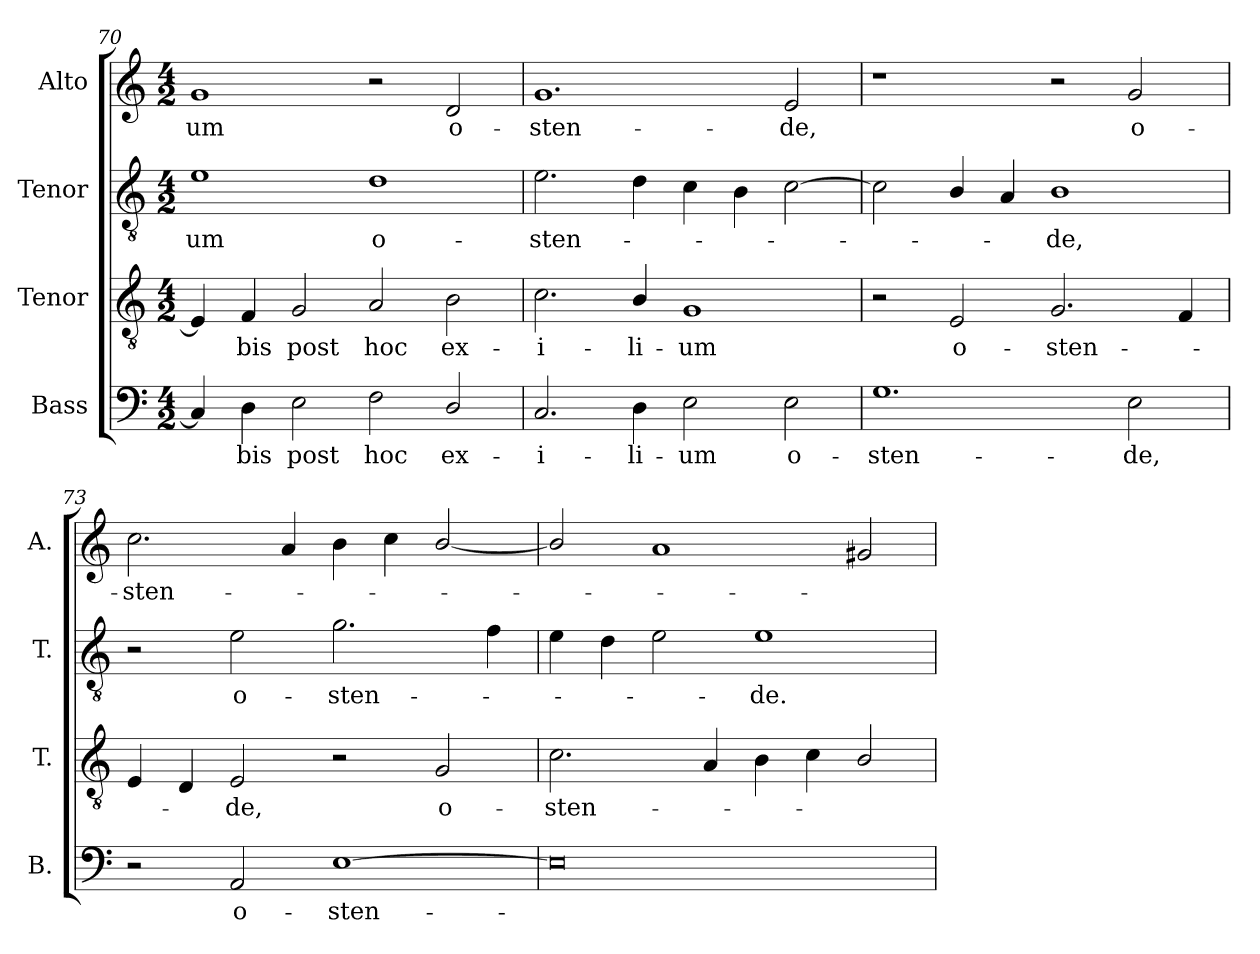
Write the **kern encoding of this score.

**kern	**text	**kern	**text	**kern	**text	**kern	**text
*part4	*part4	*part3	*part3	*part2	*part2	*part1	*part1
*staff4	*staff4	*staff3	*staff3	*staff2	*staff2	*staff1	*staff1
*I"Bass	*	*I"Tenor	*	*I"Tenor	*	*I"Alto	*
*I'B.	*	*I'T.	*	*I'T.	*	*I'A.	*
*clefF4	*	*clefGv2	*	*clefGv2	*	*clefG2	*
*	*	*ITrd7c12	*	*ITrd7c12	*	*	*
*k[]	*	*k[]	*	*k[]	*	*k[]	*
*C:	*	*C:	*	*C:	*	*C:	*
*M4/2	*	*M4/2	*	*M4/2	*	*M4/2	*
=70	=70	=70	=70	=70	=70	=70	=70
!	!	!	!	!	!LO:LY:b:color=#000000	!	!
!	!	!	!	!	!	!	!LO:LY:b:color=#000000
4Ci/]	.	4EEi/]	.	1Ei	-um	1gi	-um
!	!LO:LY:b:color=#000000	!	!	!	!	!	!
!	!	!	!LO:LY:b:color=#000000	!	!	!	!
4Di\	-bis	4FFi/	-bis	.	.	.	.
!	!LO:LY:b:color=#000000	!	!	!	!	!	!
!	!	!	!LO:LY:b:color=#000000	!	!	!	!
2Ei\	post	2GGi/	post	.	.	.	.
!	!LO:LY:b:color=#000000	!	!	!	!	!	!
!	!	!	!LO:LY:b:color=#000000	!	!	!	!
!	!	!	!	!	!LO:LY:b:color=#000000	!	!
2Fi\	hoc	2AAi/	hoc	1Di	o-	2r	.
!	!LO:LY:b:color=#000000	!	!	!	!	!	!
!	!	!	!LO:LY:b:color=#000000	!	!	!	!
!	!	!	!	!	!	!	!LO:LY:b:color=#000000
2Di/	ex-	2BBi\	ex-	.	.	2di/	o-
=71	=71	=71	=71	=71	=71	=71	=71
!	!LO:LY:b:color=#000000	!	!	!	!	!	!
!	!	!	!LO:LY:b:color=#000000	!	!	!	!
!	!	!	!	!	!LO:LY:b:color=#000000	!	!
!	!	!	!	!	!	!	!LO:LY:b:color=#000000
2.Ci/	-i-	2.Ci\	-i-	2.Ei\	-sten-	1.gi	-sten-
!	!LO:LY:b:color=#000000	!	!	!	!	!	!
!	!	!	!LO:LY:b:color=#000000	!	!	!	!
4Di\	-li-	4BBi/	-li-	4Di\	.	.	.
!	!LO:LY:b:color=#000000	!	!	!	!	!	!
!	!	!	!LO:LY:b:color=#000000	!	!	!	!
2Ei\	-um	1GGi	-um	4Ci\	.	.	.
.	.	.	.	4BBi\	.	.	.
!	!LO:LY:b:color=#000000	!	!	!	!	!	!
!	!	!	!	!	!	!	!LO:LY:b:color=#000000
2Ei\	o-	.	.	[2Ci\	.	2ei/	-de,
=72	=72	=72	=72	=72	=72	=72	=72
!	!LO:LY:b:color=#000000	!	!	!	!	!	!
1.Gi	-sten-	2r	.	2Ci\]	.	1r	.
!	!	!	!LO:LY:b:color=#000000	!	!	!	!
.	.	2EEi/	o-	4BBi/	.	.	.
.	.	.	.	4AAi/	.	.	.
!	!	!	!LO:LY:b:color=#000000	!	!	!	!
!	!	!	!	!	!LO:LY:b:color=#000000	!	!
.	.	2.GGi/	-sten-	1BBi	-de,	2r	.
!	!LO:LY:b:color=#000000	!	!	!	!	!	!
!	!	!	!	!	!	!	!LO:LY:b:color=#000000
2Ei\	-de,	.	.	.	.	2gi/	o-
.	.	4FFi/	.	.	.	.	.
=73	=73	=73	=73	=73	=73	=73	=73
!	!	!	!	!	!	!	!LO:LY:b:color=#000000
2r	.	4EEi/	.	2r	.	2.cci\	-sten-
.	.	4DDi/	.	.	.	.	.
!	!LO:LY:b:color=#000000	!	!	!	!	!	!
!	!	!	!LO:LY:b:color=#000000	!	!	!	!
!	!	!	!	!	!LO:LY:b:color=#000000	!	!
2AAi/	o-	2EEi/	-de,	2Ei\	o-	.	.
.	.	.	.	.	.	4ai/	.
!	!LO:LY:b:color=#000000	!	!	!	!	!	!
!	!	!	!	!	!LO:LY:b:color=#000000	!	!
[1Ei	-sten-	2r	.	2.Gi\	-sten-	4bi\	.
.	.	.	.	.	.	4cci\	.
!	!	!	!LO:LY:b:color=#000000	!	!	!	!
.	.	2GGi/	o-	.	.	[2bi/	.
.	.	.	.	4Fi\	.	.	.
!!LO:LB:g=z
=74	=74	=74	=74	=74	=74	=74	=74
!	!	!	!LO:LY:b:color=#000000	!	!	!	!
0Ei]	.	2.Ci\	-sten-	4Ei\	.	2bi/]	.
.	.	.	.	4Di\	.	.	.
.	.	.	.	2Ei\	.	1ai	.
.	.	4AAi/	.	.	.	.	.
!	!	!	!	!	!LO:LY:b:color=#000000	!	!
.	.	4BBi\	.	1Ei	-de.	.	.
.	.	4Ci\	.	.	.	.	.
.	.	2BBi/	.	.	.	2g#Xi/	.
=	=	=	=	=	=	=	=
*-	*-	*-	*-	*-	*-	*-	*-
